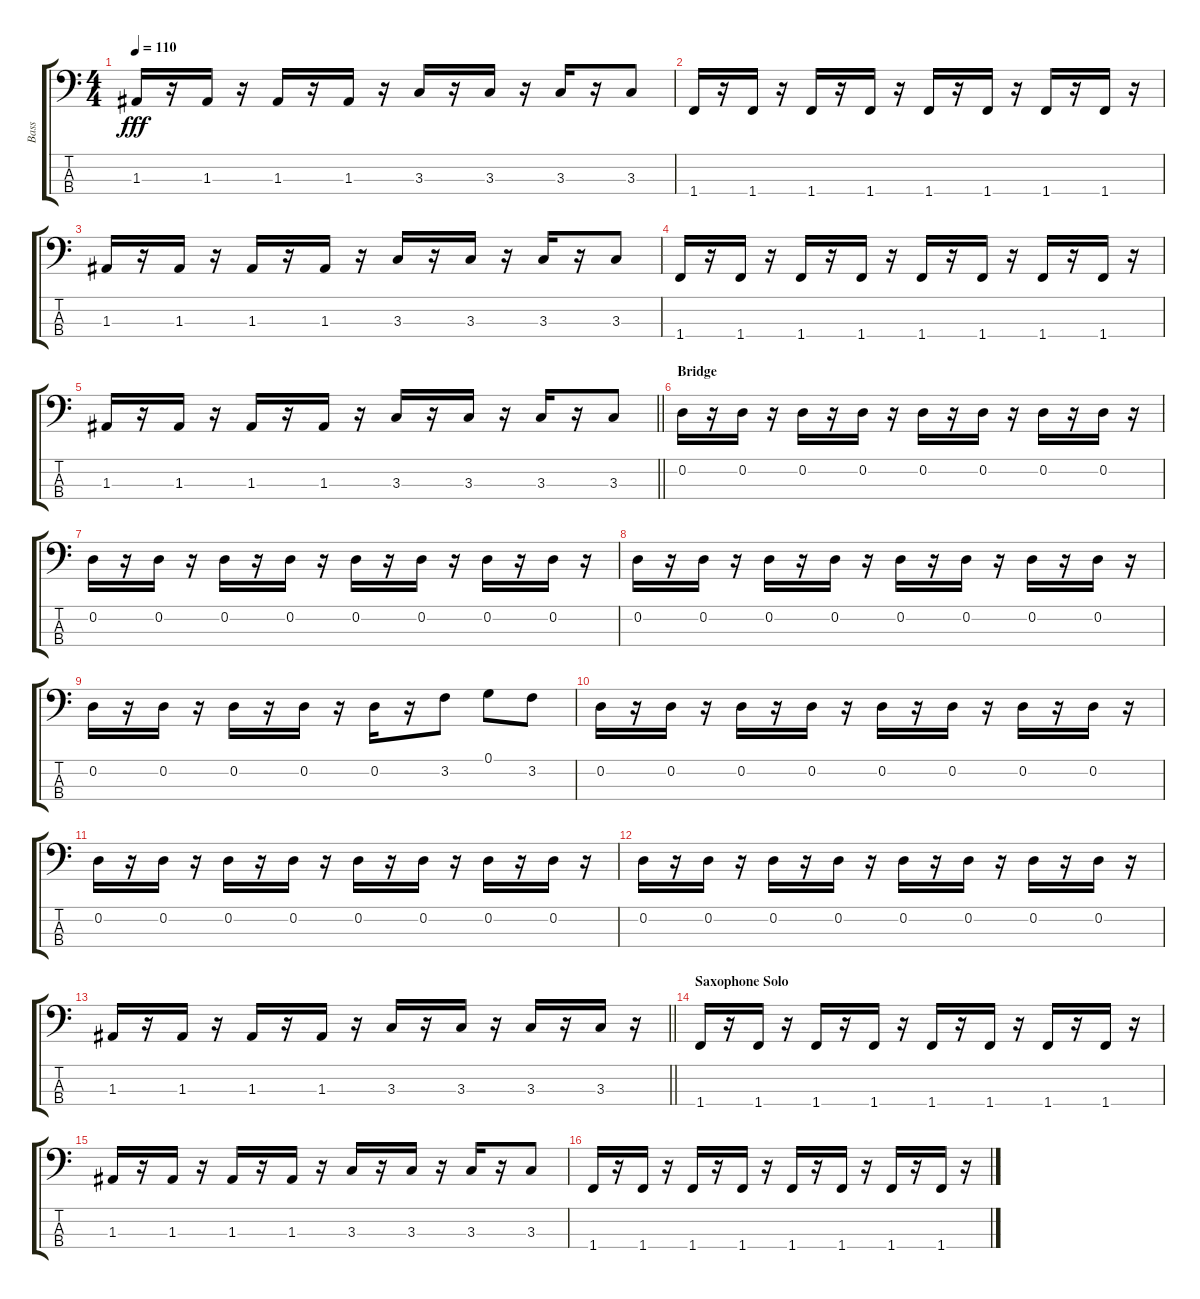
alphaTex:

\track ("Bass" "Bass") {instrument electricbassfinger}
\staff {score tabs}
\tuning (G2 D2 A1 E1) {hide}
\ts (4 4)
\tempo 110
\clef f4
\ks c
1.3.16{dy fff} r.16 1.3.16 r.16 1.3.16 r.16 1.3.16 r.16 3.3.16 r.16 3.3.16 r.16 3.3.16 r.16 3.3.8 |
1.4.16 r.16 1.4.16 r.16 1.4.16 r.16 1.4.16 r.16 1.4.16 r.16 1.4.16 r.16 1.4.16 r.16 1.4.16 r.16 |
1.3.16 r.16 1.3.16 r.16 1.3.16 r.16 1.3.16 r.16 3.3.16 r.16 3.3.16 r.16 3.3.16 r.16 3.3.8 |
1.4.16 r.16 1.4.16 r.16 1.4.16 r.16 1.4.16 r.16 1.4.16 r.16 1.4.16 r.16 1.4.16 r.16 1.4.16 r.16 |
\barLineRight lightlight
1.3.16 r.16 1.3.16 r.16 1.3.16 r.16 1.3.16 r.16 3.3.16 r.16 3.3.16 r.16 3.3.16 r.16 3.3.8 |
\section ("" "Bridge")
0.2.16 r.16 0.2.16 r.16 0.2.16 r.16 0.2.16 r.16 0.2.16 r.16 0.2.16 r.16 0.2.16 r.16 0.2.16 r.16 |
0.2.16 r.16 0.2.16 r.16 0.2.16 r.16 0.2.16 r.16 0.2.16 r.16 0.2.16 r.16 0.2.16 r.16 0.2.16 r.16 |
0.2.16 r.16 0.2.16 r.16 0.2.16 r.16 0.2.16 r.16 0.2.16 r.16 0.2.16 r.16 0.2.16 r.16 0.2.16 r.16 |
0.2.16 r.16 0.2.16 r.16 0.2.16 r.16 0.2.16 r.16 0.2.16 r.16 3.2.8 0.1.8 3.2.8 |
0.2.16 r.16 0.2.16 r.16 0.2.16 r.16 0.2.16 r.16 0.2.16 r.16 0.2.16 r.16 0.2.16 r.16 0.2.16 r.16 |
0.2.16 r.16 0.2.16 r.16 0.2.16 r.16 0.2.16 r.16 0.2.16 r.16 0.2.16 r.16 0.2.16 r.16 0.2.16 r.16 |
0.2.16 r.16 0.2.16 r.16 0.2.16 r.16 0.2.16 r.16 0.2.16 r.16 0.2.16 r.16 0.2.16 r.16 0.2.16 r.16 |
\barLineRight lightlight
1.3.16 r.16 1.3.16 r.16 1.3.16 r.16 1.3.16 r.16 3.3.16 r.16 3.3.16 r.16 3.3.16 r.16 3.3.16 r.16 |
\section ("" "Saxophone Solo")
1.4.16 r.16 1.4.16 r.16 1.4.16 r.16 1.4.16 r.16 1.4.16 r.16 1.4.16 r.16 1.4.16 r.16 1.4.16 r.16 |
1.3.16 r.16 1.3.16 r.16 1.3.16 r.16 1.3.16 r.16 3.3.16 r.16 3.3.16 r.16 3.3.16 r.16 3.3.8 |
1.4.16 r.16 1.4.16 r.16 1.4.16 r.16 1.4.16 r.16 1.4.16 r.16 1.4.16 r.16 1.4.16 r.16 1.4.16 r.16
